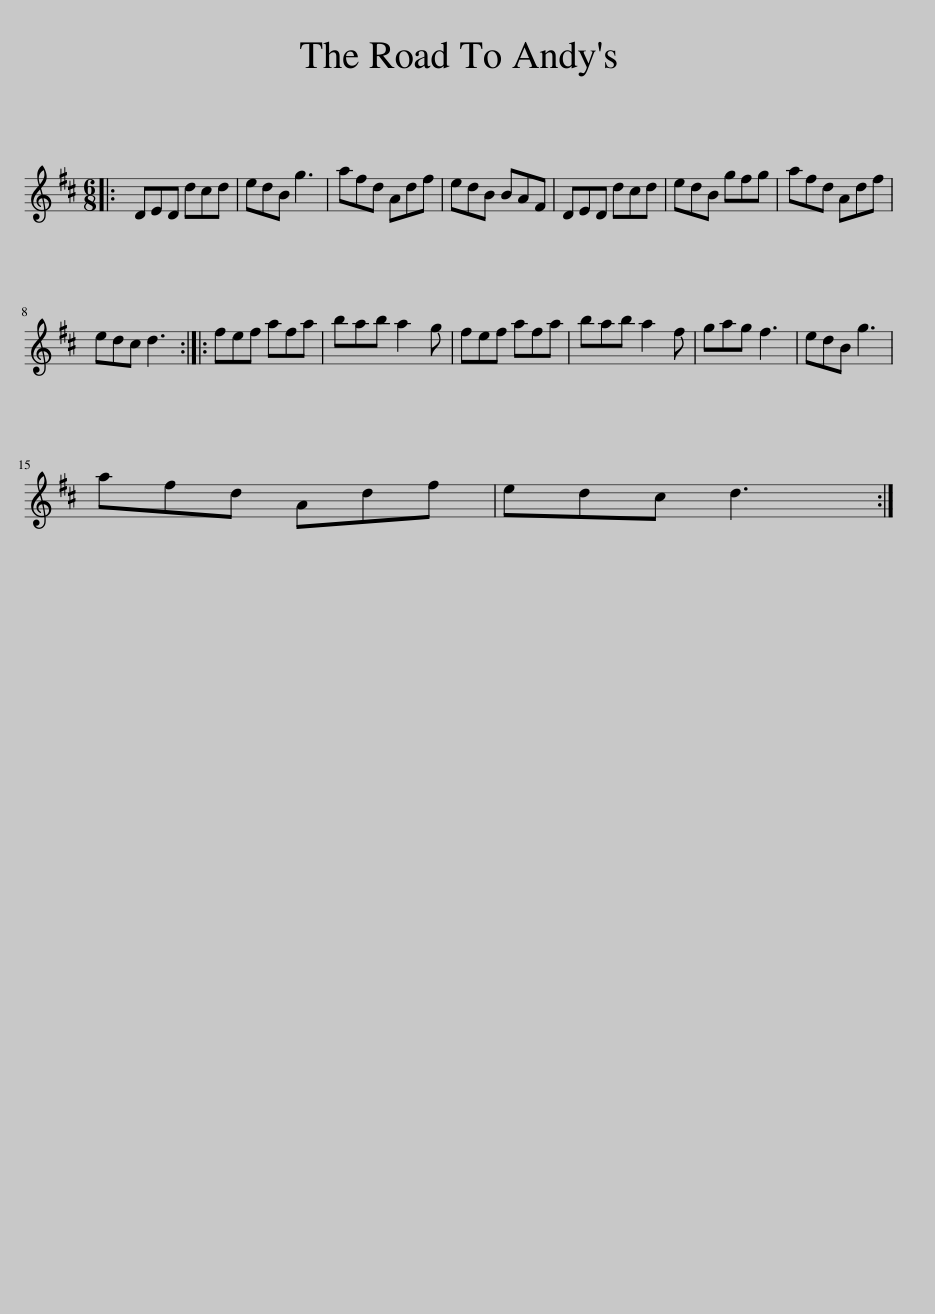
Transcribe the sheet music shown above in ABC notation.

X:1
L:1/8
M:6/8
I:linebreak $
K:D
V:1 treble
V:1
|: DED dcd | edB g3 | afd Adf | edB BAF | DED dcd | %5
 edB gfg | afd Adf |$ edc d3 :: fef afa | bab a2 g | %10
 fef afa | bab a2 f | gag f3 | edB g3 |$ afd Adf | %15
 edc d3 :| %16
